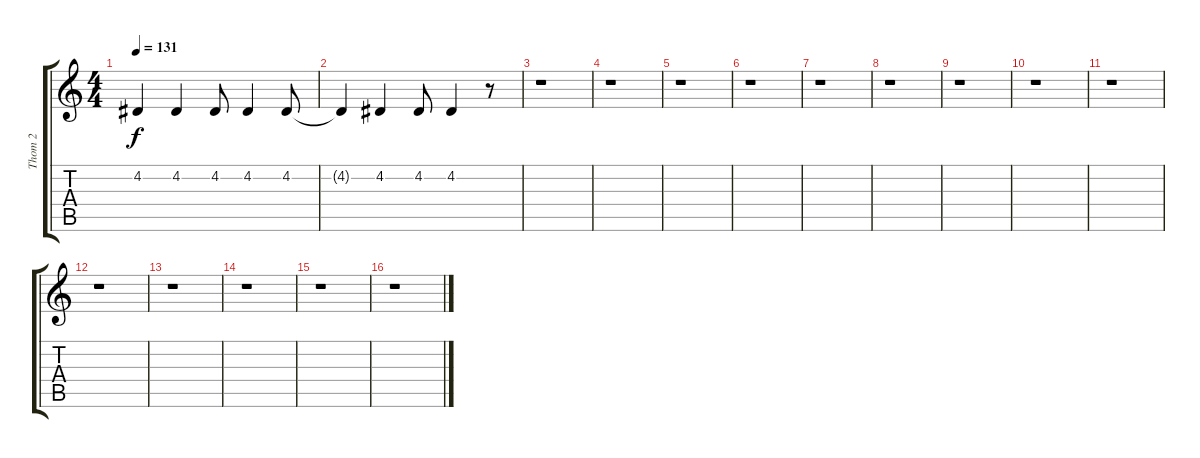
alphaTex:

\track ("Thom 2" "Thom 2") {instrument electricgrandpiano}
\staff {score tabs}
\tuning (E4 B3 G3 D3 A2 E2) {hide}
\ts (4 4)
\tempo 131
\clef g2
\ks c
4.2{t}.4{dy f} 4.2.4 4.2.8 4.2.4 4.2.8 |
4.2{t}.4 4.2.4 4.2.8 4.2.4 r.8 |
r.1 |
r.1 |
r.1 |
r.1 |
r.1 |
r.1 |
r.1 |
r.1 |
r.1 |
r.1 |
r.1 |
r.1 |
r.1 |
r.1
